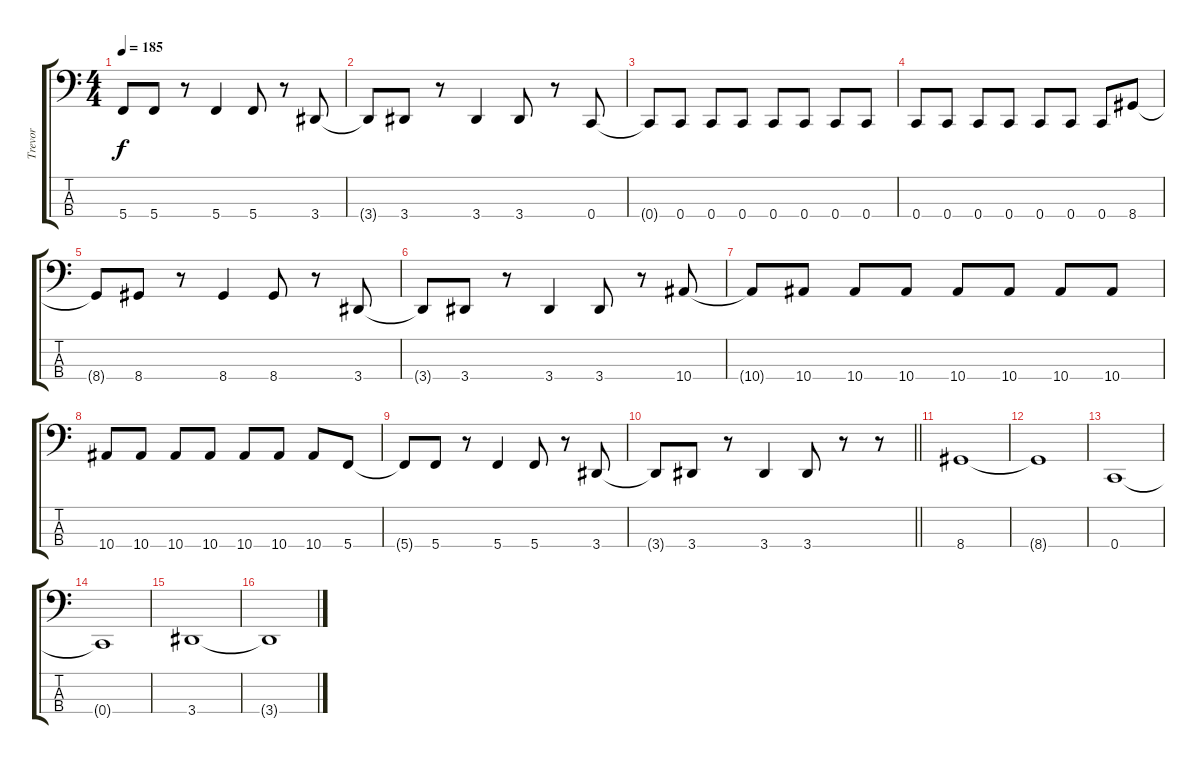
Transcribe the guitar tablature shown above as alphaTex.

\track ("Trevor" "Trevor") {instrument electricbasspick}
\staff {score tabs}
\tuning (F2 C2 G1 C1) {hide}
\ts (4 4)
\tempo 185
\clef f4
\ks c
5.4{t}.8{dy f} 5.4.8 r.8 5.4.4 5.4.8 r.8 3.4.8 |
3.4{t}.8 3.4.8 r.8 3.4.4 3.4.8 r.8 0.4.8 |
0.4{t}.8 0.4.8 0.4.8 0.4.8 0.4.8 0.4.8 0.4.8 0.4.8 |
0.4.8 0.4.8 0.4.8 0.4.8 0.4.8 0.4.8 0.4.8 8.4.8 |
8.4{t}.8 8.4.8 r.8 8.4.4 8.4.8 r.8 3.4.8 |
3.4{t}.8 3.4.8 r.8 3.4.4 3.4.8 r.8 10.4.8 |
10.4{t}.8 10.4.8 10.4.8 10.4.8 10.4.8 10.4.8 10.4.8 10.4.8 |
10.4.8 10.4.8 10.4.8 10.4.8 10.4.8 10.4.8 10.4.8 5.4.8 |
5.4{t}.8 5.4.8 r.8 5.4.4 5.4.8 r.8 3.4.8 |
\barLineRight lightlight
3.4{t}.8 3.4.8 r.8 3.4.4 3.4.8 r.8 r.8 |
\section ("" "")
8.4.1 |
8.4{t}.1 |
0.4.1 |
0.4{t}.1 |
3.4.1 |
3.4{t}.1
